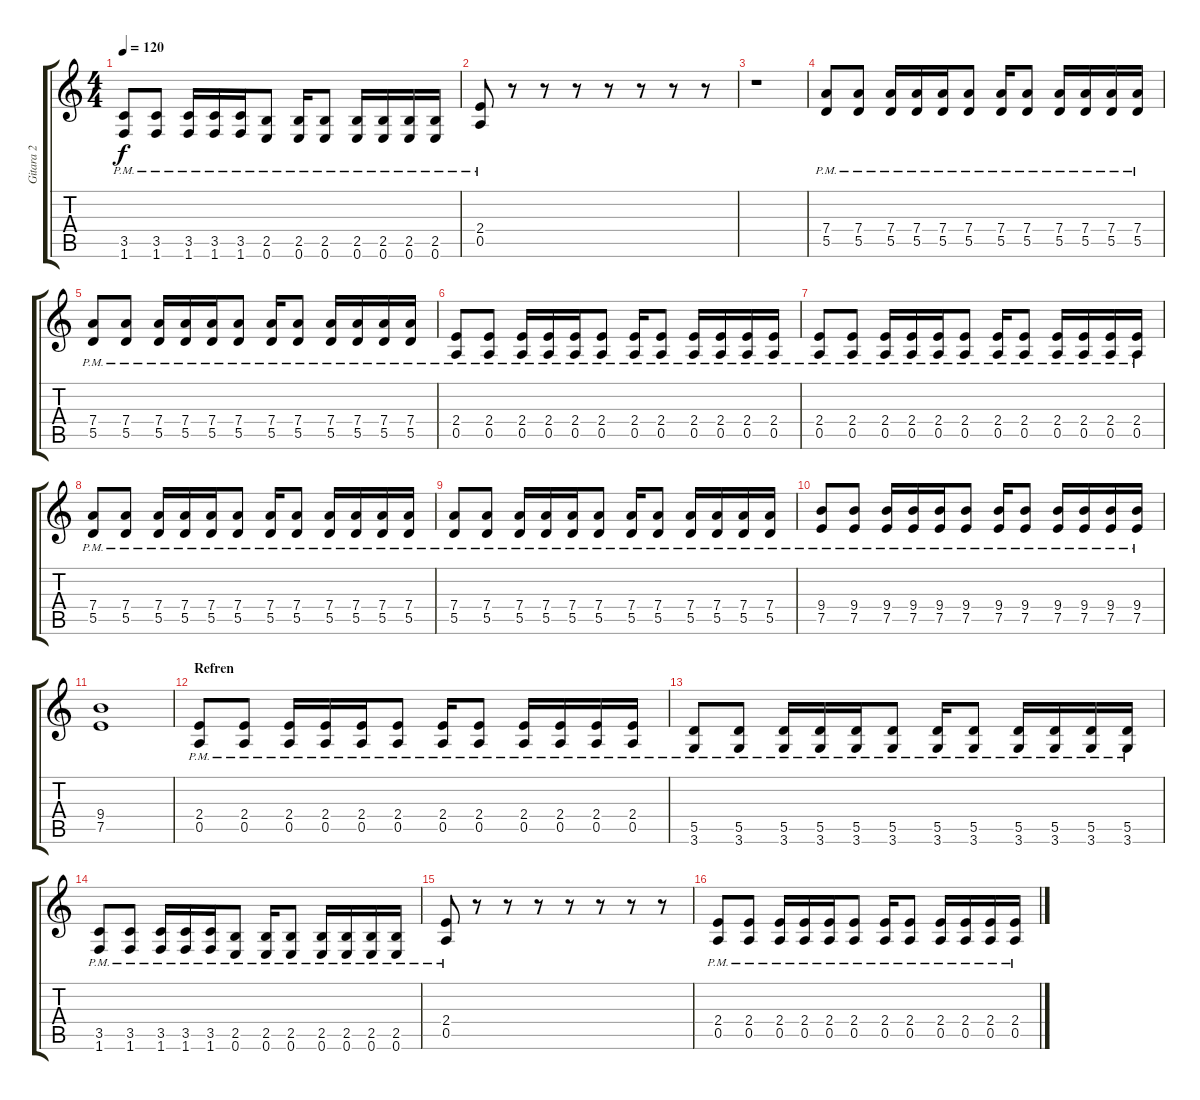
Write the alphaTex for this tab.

\track ("Gitara 2" "Gitara 2") {instrument overdrivenguitar}
\staff {score tabs}
\tuning (E4 B3 G3 D3 A2 E2) {hide}
\ts (4 4)
\tempo 120
\clef g2
\ks c
(3.5{pm} 1.6{pm}).8{dy f} (3.5{pm} 1.6{pm}).8 (3.5{pm} 1.6{pm}).16 (3.5{pm} 1.6{pm}).16 (3.5{pm} 1.6{pm}).16 (2.5{pm} 0.6{pm}).8 (2.5{pm} 0.6{pm}).16 (2.5{pm} 0.6{pm}).8 (2.5{pm} 0.6{pm}).16 (2.5{pm} 0.6{pm}).16 (2.5{pm} 0.6{pm}).16 (2.5{pm} 0.6{pm}).16 |
(2.4{pm} 0.5{pm}).8 r.8 r.8 r.8 r.8 r.8 r.8 r.8 |
r.1 |
(7.4{pm} 5.5{pm}).8 (7.4{pm} 5.5{pm}).8 (7.4{pm} 5.5{pm}).16 (7.4{pm} 5.5{pm}).16 (7.4{pm} 5.5{pm}).16 (7.4{pm} 5.5{pm}).8 (7.4{pm} 5.5{pm}).16 (7.4{pm} 5.5{pm}).8 (7.4{pm} 5.5{pm}).16 (7.4{pm} 5.5{pm}).16 (7.4{pm} 5.5{pm}).16 (7.4{pm} 5.5{pm}).16 |
(7.4{pm} 5.5{pm}).8 (7.4{pm} 5.5{pm}).8 (7.4{pm} 5.5{pm}).16 (7.4{pm} 5.5{pm}).16 (7.4{pm} 5.5{pm}).16 (7.4{pm} 5.5{pm}).8 (7.4{pm} 5.5{pm}).16 (7.4{pm} 5.5{pm}).8 (7.4{pm} 5.5{pm}).16 (7.4{pm} 5.5{pm}).16 (7.4{pm} 5.5{pm}).16 (7.4{pm} 5.5{pm}).16 |
(2.4{pm} 0.5{pm}).8 (2.4{pm} 0.5{pm}).8 (2.4{pm} 0.5{pm}).16 (2.4{pm} 0.5{pm}).16 (2.4{pm} 0.5{pm}).16 (2.4{pm} 0.5{pm}).8 (2.4{pm} 0.5{pm}).16 (2.4{pm} 0.5{pm}).8 (2.4{pm} 0.5{pm}).16 (2.4{pm} 0.5{pm}).16 (2.4{pm} 0.5{pm}).16 (2.4{pm} 0.5{pm}).16 |
(2.4{pm} 0.5{pm}).8 (2.4{pm} 0.5{pm}).8 (2.4{pm} 0.5{pm}).16 (2.4{pm} 0.5{pm}).16 (2.4{pm} 0.5{pm}).16 (2.4{pm} 0.5{pm}).8 (2.4{pm} 0.5{pm}).16 (2.4{pm} 0.5{pm}).8 (2.4{pm} 0.5{pm}).16 (2.4{pm} 0.5{pm}).16 (2.4{pm} 0.5{pm}).16 (2.4{pm} 0.5{pm}).16 |
(7.4{pm} 5.5{pm}).8 (7.4{pm} 5.5{pm}).8 (7.4{pm} 5.5{pm}).16 (7.4{pm} 5.5{pm}).16 (7.4{pm} 5.5{pm}).16 (7.4{pm} 5.5{pm}).8 (7.4{pm} 5.5{pm}).16 (7.4{pm} 5.5{pm}).8 (7.4{pm} 5.5{pm}).16 (7.4{pm} 5.5{pm}).16 (7.4{pm} 5.5{pm}).16 (7.4{pm} 5.5{pm}).16 |
(7.4{pm} 5.5{pm}).8 (7.4{pm} 5.5{pm}).8 (7.4{pm} 5.5{pm}).16 (7.4{pm} 5.5{pm}).16 (7.4{pm} 5.5{pm}).16 (7.4{pm} 5.5{pm}).8 (7.4{pm} 5.5{pm}).16 (7.4{pm} 5.5{pm}).8 (7.4{pm} 5.5{pm}).16 (7.4{pm} 5.5{pm}).16 (7.4{pm} 5.5{pm}).16 (7.4{pm} 5.5{pm}).16 |
(9.4{pm} 7.5{pm}).8 (9.4{pm} 7.5{pm}).8 (9.4{pm} 7.5{pm}).16 (9.4{pm} 7.5{pm}).16 (9.4{pm} 7.5{pm}).16 (9.4{pm} 7.5{pm}).8 (9.4{pm} 7.5{pm}).16 (9.4{pm} 7.5{pm}).8 (9.4{pm} 7.5{pm}).16 (9.4{pm} 7.5{pm}).16 (9.4{pm} 7.5{pm}).16 (9.4{pm} 7.5{pm}).16 |
(9.4 7.5).1 |
\section ("" "Refren")
(2.4{pm} 0.5{pm}).8 (2.4{pm} 0.5{pm}).8 (2.4{pm} 0.5{pm}).16 (2.4{pm} 0.5{pm}).16 (2.4{pm} 0.5{pm}).16 (2.4{pm} 0.5{pm}).8 (2.4{pm} 0.5{pm}).16 (2.4{pm} 0.5{pm}).8 (2.4{pm} 0.5{pm}).16 (2.4{pm} 0.5{pm}).16 (2.4{pm} 0.5{pm}).16 (2.4{pm} 0.5{pm}).16 |
(5.5{pm} 3.6{pm}).8 (5.5{pm} 3.6{pm}).8 (5.5{pm} 3.6{pm}).16 (5.5{pm} 3.6{pm}).16 (5.5{pm} 3.6{pm}).16 (5.5{pm} 3.6{pm}).8 (5.5{pm} 3.6{pm}).16 (5.5{pm} 3.6{pm}).8 (5.5{pm} 3.6{pm}).16 (5.5{pm} 3.6{pm}).16 (5.5{pm} 3.6{pm}).16 (5.5{pm} 3.6{pm}).16 |
(3.5{pm} 1.6{pm}).8 (3.5{pm} 1.6{pm}).8 (3.5{pm} 1.6{pm}).16 (3.5{pm} 1.6{pm}).16 (3.5{pm} 1.6{pm}).16 (2.5{pm} 0.6{pm}).8 (2.5{pm} 0.6{pm}).16 (2.5{pm} 0.6{pm}).8 (2.5{pm} 0.6{pm}).16 (2.5{pm} 0.6{pm}).16 (2.5{pm} 0.6{pm}).16 (2.5{pm} 0.6{pm}).16 |
(2.4{pm} 0.5{pm}).8 r.8 r.8 r.8 r.8 r.8 r.8 r.8 |
(2.4{pm} 0.5{pm}).8 (2.4{pm} 0.5{pm}).8 (2.4{pm} 0.5{pm}).16 (2.4{pm} 0.5{pm}).16 (2.4{pm} 0.5{pm}).16 (2.4{pm} 0.5{pm}).8 (2.4{pm} 0.5{pm}).16 (2.4{pm} 0.5{pm}).8 (2.4{pm} 0.5{pm}).16 (2.4{pm} 0.5{pm}).16 (2.4{pm} 0.5{pm}).16 (2.4{pm} 0.5{pm}).16
